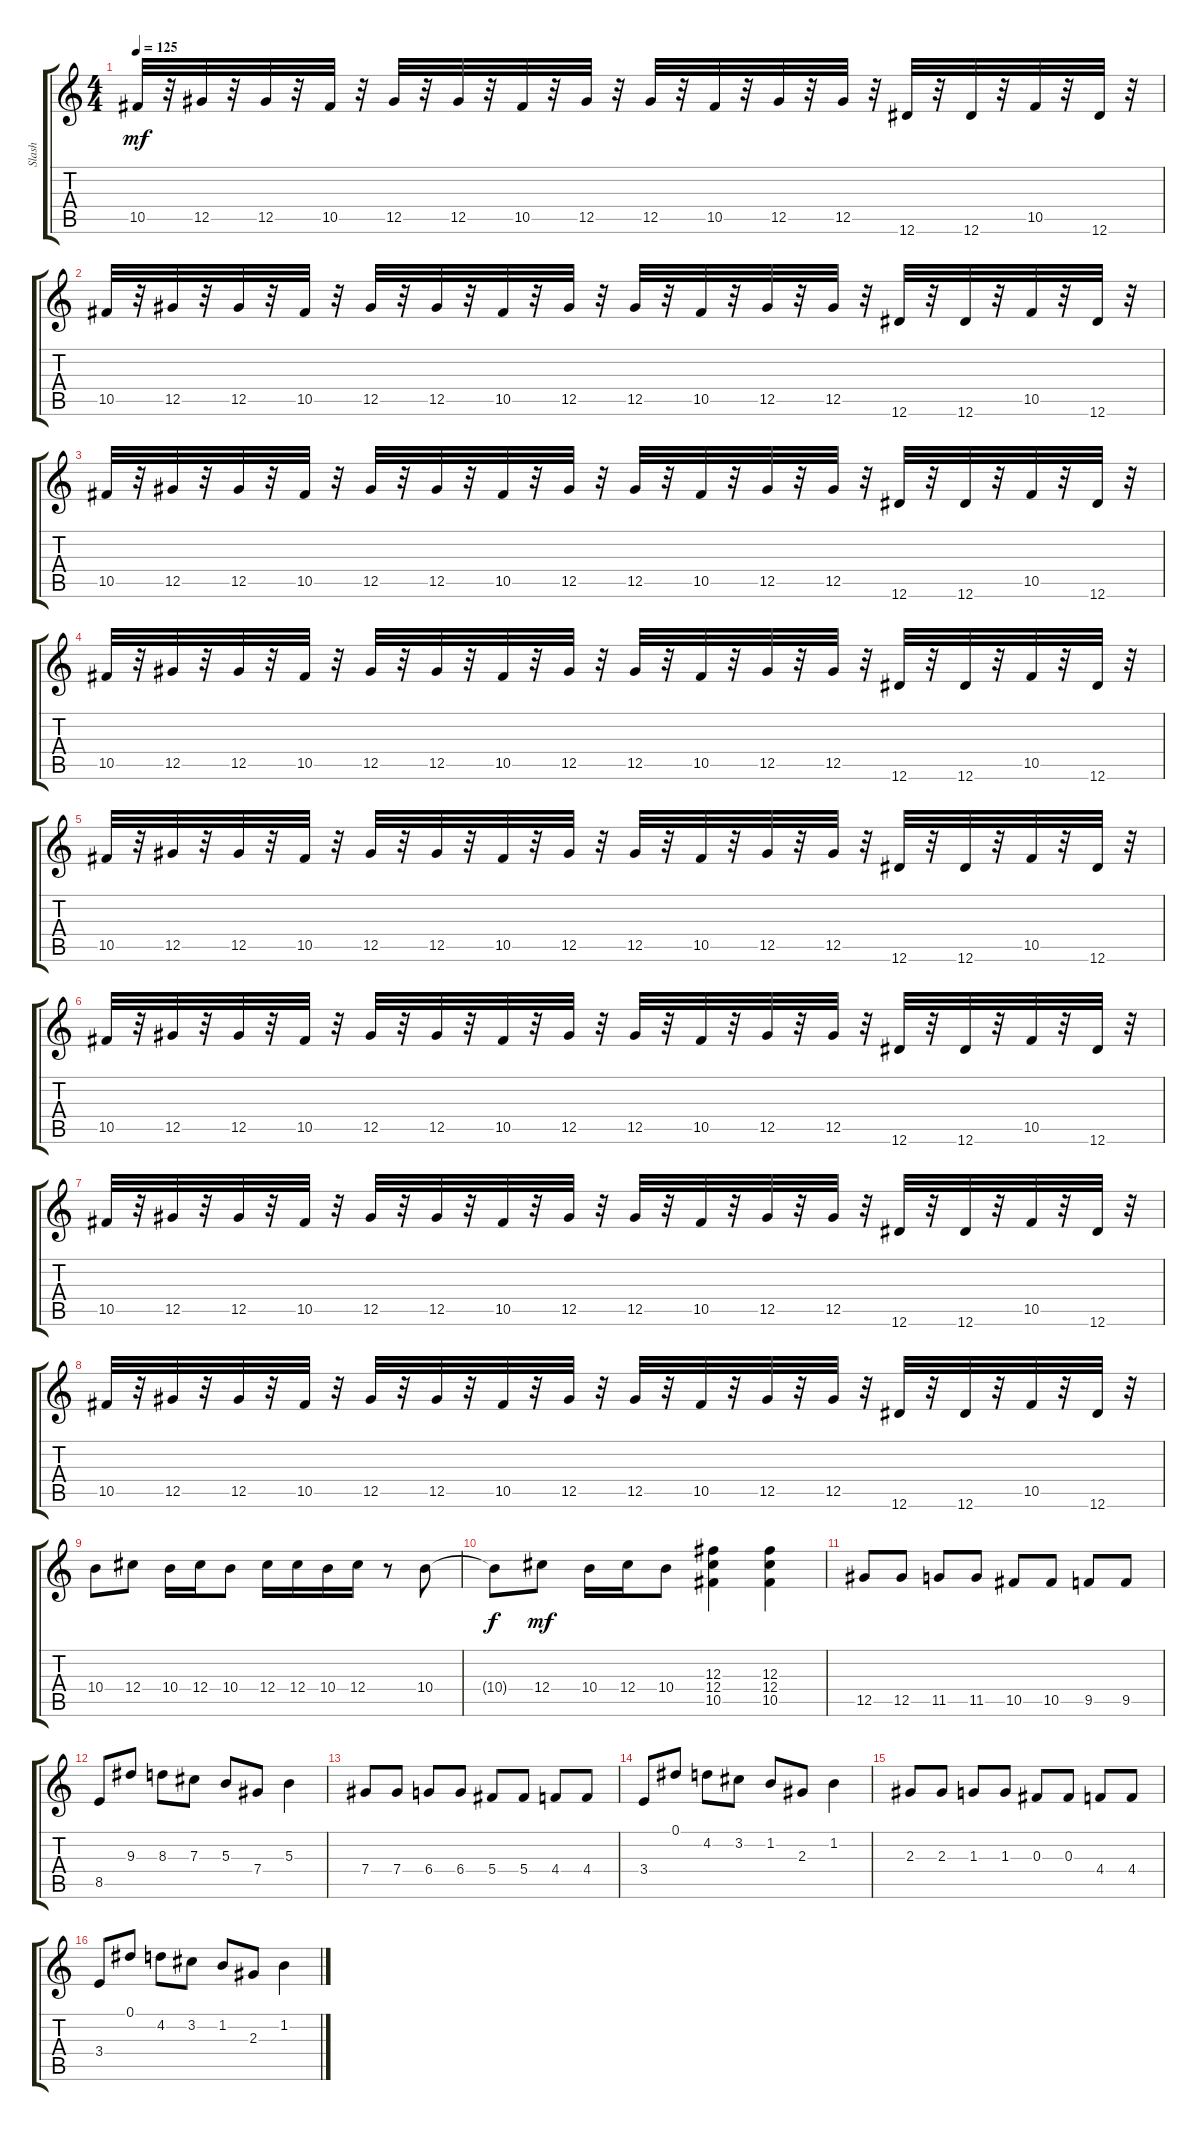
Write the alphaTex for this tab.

\track ("Slash" "Slash") {instrument overdrivenguitar}
\staff {score tabs}
\tuning (Eb4 Bb3 Gb3 Db3 Ab2 Eb2) {hide}
\ts (4 4)
\tempo 125
\clef g2
\ks c
10.5.32{dy mf} r.32 12.5.32 r.32 12.5.32 r.32 10.5.32 r.32 12.5.32 r.32 12.5.32 r.32 10.5.32 r.32 12.5.32 r.32 12.5.32 r.32 10.5.32 r.32 12.5.32 r.32 12.5.32 r.32 12.6.32 r.32 12.6.32 r.32 10.5.32 r.32 12.6.32 r.32 |
10.5.32 r.32 12.5.32 r.32 12.5.32 r.32 10.5.32 r.32 12.5.32 r.32 12.5.32 r.32 10.5.32 r.32 12.5.32 r.32 12.5.32 r.32 10.5.32 r.32 12.5.32 r.32 12.5.32 r.32 12.6.32 r.32 12.6.32 r.32 10.5.32 r.32 12.6.32 r.32 |
10.5.32 r.32 12.5.32 r.32 12.5.32 r.32 10.5.32 r.32 12.5.32 r.32 12.5.32 r.32 10.5.32 r.32 12.5.32 r.32 12.5.32 r.32 10.5.32 r.32 12.5.32 r.32 12.5.32 r.32 12.6.32 r.32 12.6.32 r.32 10.5.32 r.32 12.6.32 r.32 |
10.5.32 r.32 12.5.32 r.32 12.5.32 r.32 10.5.32 r.32 12.5.32 r.32 12.5.32 r.32 10.5.32 r.32 12.5.32 r.32 12.5.32 r.32 10.5.32 r.32 12.5.32 r.32 12.5.32 r.32 12.6.32 r.32 12.6.32 r.32 10.5.32 r.32 12.6.32 r.32 |
10.5.32 r.32 12.5.32 r.32 12.5.32 r.32 10.5.32 r.32 12.5.32 r.32 12.5.32 r.32 10.5.32 r.32 12.5.32 r.32 12.5.32 r.32 10.5.32 r.32 12.5.32 r.32 12.5.32 r.32 12.6.32 r.32 12.6.32 r.32 10.5.32 r.32 12.6.32 r.32 |
10.5.32 r.32 12.5.32 r.32 12.5.32 r.32 10.5.32 r.32 12.5.32 r.32 12.5.32 r.32 10.5.32 r.32 12.5.32 r.32 12.5.32 r.32 10.5.32 r.32 12.5.32 r.32 12.5.32 r.32 12.6.32 r.32 12.6.32 r.32 10.5.32 r.32 12.6.32 r.32 |
10.5.32 r.32 12.5.32 r.32 12.5.32 r.32 10.5.32 r.32 12.5.32 r.32 12.5.32 r.32 10.5.32 r.32 12.5.32 r.32 12.5.32 r.32 10.5.32 r.32 12.5.32 r.32 12.5.32 r.32 12.6.32 r.32 12.6.32 r.32 10.5.32 r.32 12.6.32 r.32 |
10.5.32 r.32 12.5.32 r.32 12.5.32 r.32 10.5.32 r.32 12.5.32 r.32 12.5.32 r.32 10.5.32 r.32 12.5.32 r.32 12.5.32 r.32 10.5.32 r.32 12.5.32 r.32 12.5.32 r.32 12.6.32 r.32 12.6.32 r.32 10.5.32 r.32 12.6.32 r.32 |
10.4.8 12.4.8 10.4.16 12.4.16 10.4.8 12.4.16 12.4.16 10.4.16 12.4.16 r.8 10.4.8 |
10.4{t}.8{dy f} 12.4.8{dy mf} 10.4.16 12.4.16 10.4.8 (12.3 12.4 10.5).4 (12.3 12.4 10.5).4 |
12.5.8 12.5.8 11.5.8 11.5.8 10.5.8 10.5.8 9.5.8 9.5.8 |
8.5.8 9.3.8 8.3.8 7.3.8 5.3.8 7.4.8 5.3.4 |
7.4.8 7.4.8 6.4.8 6.4.8 5.4.8 5.4.8 4.4.8 4.4.8 |
3.4.8 0.1.8 4.2.8 3.2.8 1.2.8 2.3.8 1.2.4 |
2.3.8 2.3.8 1.3.8 1.3.8 0.3.8 0.3.8 4.4.8 4.4.8 |
3.4.8 0.1.8 4.2.8 3.2.8 1.2.8 2.3.8 1.2.4
